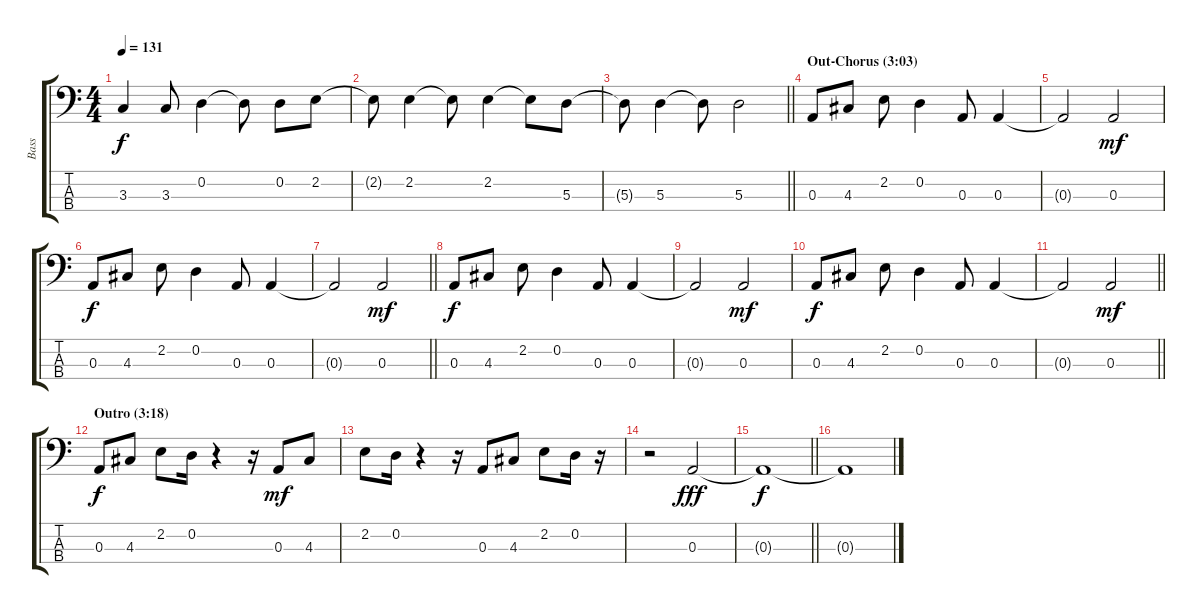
\track ("Bass" "Bass") {instrument electricbassfinger}
\staff {score tabs}
\tuning (G2 D2 A1 E1) {hide}
\ts (4 4)
\tempo 131
\clef f4
\ks c
3.3{t}.4{dy f} 3.3.8 0.2.4 0.2{t}.8 0.2.8 2.2.8 |
2.2{t}.8 2.2.4 2.2{t}.8 2.2.4 2.2{t}.8 5.3.8 |
\barLineRight lightlight
5.3{t}.8 5.3.4 5.3{t}.8 5.3.2 |
\section ("" "Out-Chorus (3:03)")
0.3.8 4.3.8 2.2.8 0.2.4 0.3.8 0.3.4 |
0.3{t}.2 0.3.2{dy mf} |
0.3.8{dy f} 4.3.8 2.2.8 0.2.4 0.3.8 0.3.4 |
\barLineRight lightlight
0.3{t}.2 0.3.2{dy mf} |
0.3.8{dy f} 4.3.8 2.2.8 0.2.4 0.3.8 0.3.4 |
0.3{t}.2 0.3.2{dy mf} |
0.3.8{dy f} 4.3.8 2.2.8 0.2.4 0.3.8 0.3.4 |
\barLineRight lightlight
0.3{t}.2 0.3.2{dy mf} |
\section ("" "Outro (3:18)")
0.3.8{dy f} 4.3.8 2.2.8 0.2.16 r.4 r.16 0.3.8{dy mf} 4.3.8 |
2.2.8 0.2.16 r.4 r.16 0.3.8 4.3.8 2.2.8 0.2.16 r.16 |
r.2 0.3.2{dy fff} |
\barLineRight lightlight
0.3{t}.1{dy f} |
0.3{t}.1
